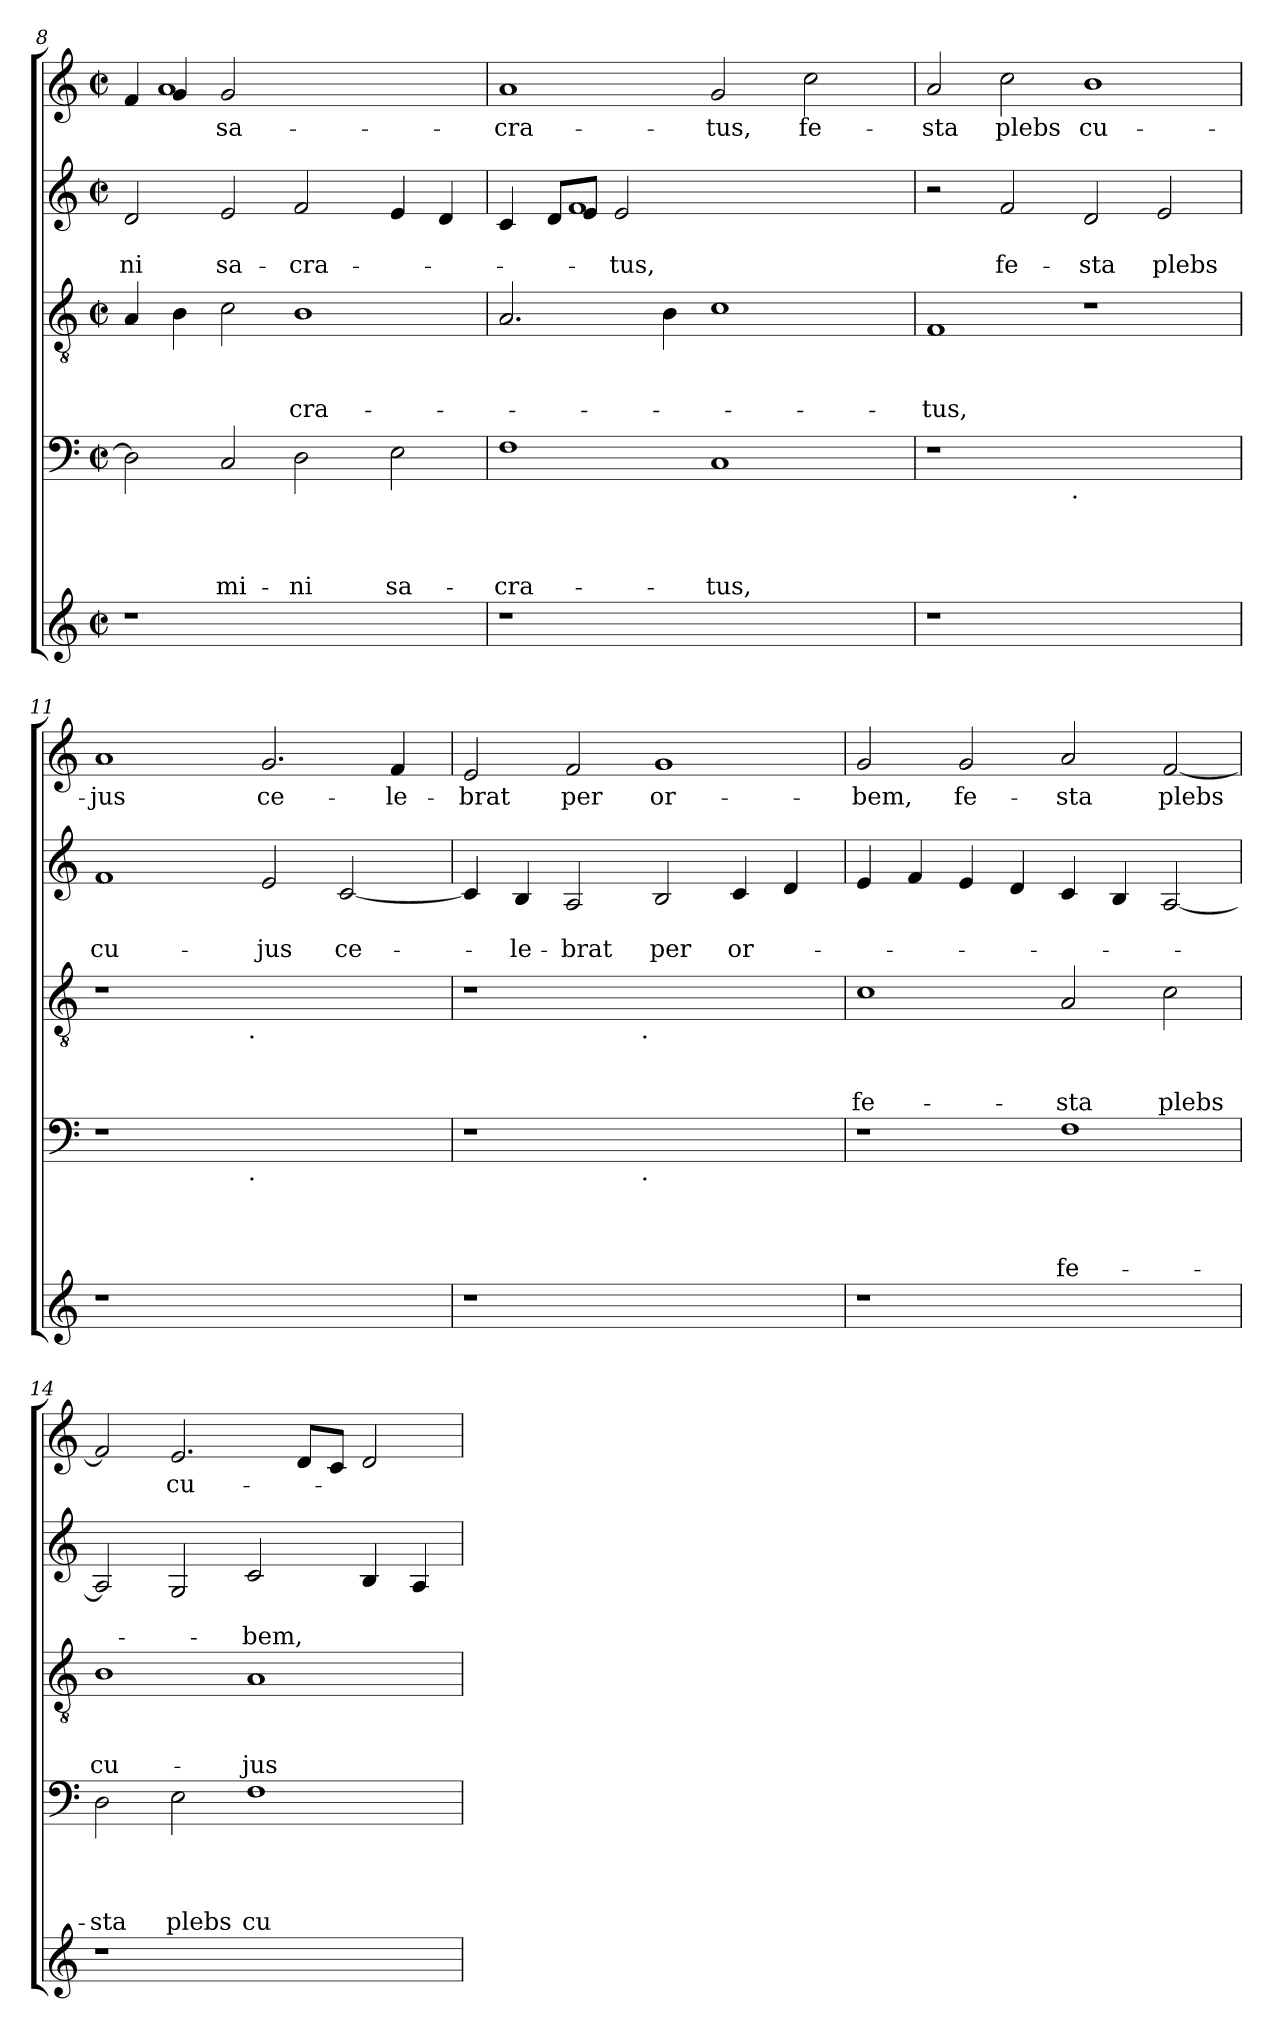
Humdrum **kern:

**kern	**kern	**text	**text	**text	**text	**kern	**text	**text	**text	**kern	**text	**text	**kern	**text
*part5	*part4	*part4	*part4	*part4	*part4	*part3	*part3	*part3	*part3	*part2	*part2	*part2	*part1	*part1
*staff5	*staff4	*staff4	*staff4	*staff4	*staff4	*staff3	*staff3	*staff3	*staff3	*staff2	*staff2	*staff2	*staff1	*staff1
*clefG2	*clefF4	*	*	*	*	*clefGv2	*	*	*	*clefG2	*	*	*clefG2	*
*k[]	*k[]	*	*	*	*	*k[]	*	*	*	*k[]	*	*	*k[]	*
*C:	*C:	*	*	*	*	*C:	*	*	*	*C:	*	*	*C:	*
*M2/2	*M2/2	*	*	*	*	*M2/2	*	*	*	*M2/2	*	*	*M2/2	*
*met(c|)	*met(c|)	*	*	*	*	*met(c|)	*	*	*	*met(c|)	*	*	*met(c|)	*
=8	=8	=8	=8	=8	=8	=8	=8	=8	=8	=8	=8	=8	=8	=8
!	!	!	!	!	!	!	!	!	!	!	!	!LO:LY:b	!	!
*	*	*	*	*	*	*	*	*	*	*	*	*	*^	*
1r	2D\]	.	.	.	.	4A/	.	.	.	2d/	.	-ni	4f/	4ryy	.
.	.	.	.	.	.	4B\	.	.	.	.	.	.	4g/	1a	.
!	!	!	!	!	!LO:LY:b	!	!	!	!	!	!	!LO:LY:b	!	!	!LO:LY:b
.	2C/	.	.	.	-mi-	2c\	.	.	.	2e/	.	sa-	2g/	.	sa-
!	!	!	!	!	!LO:LY:b:rj	!	!	!	!LO:LY:b	!	!	!LO:LY:b:rj	!	!	!
1ryy	2D\	.	.	.	-ni	1B	.	.	-cra-	2f/	.	-cra-	2.ryy	.	.
.	.	.	.	.	.	.	.	.	.	.	.	.	.	2.ryy	.
!	!	!	!	!	!LO:LY:b	!	!	!	!	!	!	!	!	!	!
.	2E\	.	.	.	sa-	.	.	.	.	4e/	.	.	.	.	.
.	.	.	.	.	.	.	.	.	.	4d/	.	.	4ryy	.	.
*	*	*	*	*	*	*	*	*	*	*	*	*	*v	*v	*
=9	=9	=9	=9	=9	=9	=9	=9	=9	=9	=9	=9	=9	=9	=9
!	!	!	!	!	!LO:LY:b	!	!	!	!	!	!	!	!	!LO:LY:b
*	*	*	*	*	*	*	*	*	*	*^	*	*	*	*
1r	1F	.	.	.	-cra-	2.A/	.	.	.	4c/	4.ryy	.	.	1a	-cra-
.	.	.	.	.	.	.	.	.	.	8d/L	.	.	.	.	.
.	.	.	.	.	.	.	.	.	.	8e/J	1f	.	.	.	.
!	!	!	!	!	!	!	!	!	!	!	!	!	!LO:LY:b	!	!
.	.	.	.	.	.	.	.	.	.	2e/	.	.	-tus,	.	.
.	.	.	.	.	.	4B\	.	.	.	.	.	.	.	.	.
!	!	!	!	!	!LO:LY:b	!	!	!	!	!	!	!	!	!	!LO:LY:b
1ryy	1C	.	.	.	-tus,	1c	.	.	.	2ryy	.	.	.	2g/	-tus,
.	.	.	.	.	.	.	.	.	.	.	2ryy	.	.	.	.
!	!	!	!	!	!	!	!	!	!	!	!	!	!	!	!LO:LY:b
.	.	.	.	.	.	.	.	.	.	8ryy	.	.	.	2cc\	fe-
.	.	.	.	.	.	.	.	.	.	4.ryy	.	.	.	.	.
.	.	.	.	.	.	.	.	.	.	.	8ryy	.	.	.	.
=10	=10	=10	=10	=10	=10	=10	=10	=10	=10	=10	=10	=10	=10	=10	=10
!	!	!	!	!	!	!	!	!	!LO:LY:b	!	!	!	!	!	!LO:LY:b
*	*^	*	*	*	*	*	*	*	*	*v	*v	*	*	*	*
1r	1r	2ryy	.	.	.	.	1F	.	.	-tus,	2r	.	.	2a/	-sta
!	!	!	!	!	!	!	!	!	!	!	!	!	!LO:LY:b	!	!LO:LY:b
.	.	4...ryy	.	.	.	.	.	.	.	.	2f/	.	fe-	2cc\	plebs
!	!	!LO:TX:b:t=.	!	!	!	!	!	!	!	!	!	!	!	!	!
.	.	1ryy	.	.	.	.	.	.	.	.	.	.	.	.	.
!	!	!	!	!	!	!	!	!	!	!	!	!	!LO:LY:b	!	!LO:LY:b
1ryy	1ryy	.	.	.	.	.	1r	.	.	.	2d/	.	-sta	1b	cu-
!	!	!	!	!	!	!	!	!	!	!	!	!	!LO:LY:b	!	!
.	.	.	.	.	.	.	.	.	.	.	2e/	.	plebs	.	.
.	.	32ryy	.	.	.	.	.	.	.	.	.	.	.	.	.
=11	=11	=11	=11	=11	=11	=11	=11	=11	=11	=11	=11	=11	=11	=11	=11
!	!	!	!	!	!	!	!	!	!	!	!	!	!LO:LY:b	!	!LO:LY:b
*	*	*	*	*	*	*	*^	*	*	*	*	*	*	*	*
1r	1r	2ryy	.	.	.	.	1r	2ryy	.	.	.	1f	.	cu-	1a	-jus
.	.	4...ryy	.	.	.	.	.	4...ryy	.	.	.	.	.	.	.	.
!	!	!	!	!	!	!	!	!LO:TX:b:t=.	!	!	!	!	!	!	!	!
!	!	!LO:TX:b:t=.	!	!	!	!	!	!	!	!	!	!	!	!	!	!
.	.	1ryy	.	.	.	.	.	1ryy	.	.	.	.	.	.	.	.
!	!	!	!	!	!	!	!	!	!	!	!	!	!	!LO:LY:b	!	!LO:LY:b
1ryy	1ryy	.	.	.	.	.	1ryy	.	.	.	.	2e/	.	-jus	2.g/	ce-
!	!	!	!	!	!	!	!	!	!	!	!	!	!	!LO:LY:b	!	!
.	.	.	.	.	.	.	.	.	.	.	.	[<2c/	.	ce-	.	.
!	!	!	!	!	!	!	!	!	!	!	!	!	!	!	!	!LO:LY:b
.	.	.	.	.	.	.	.	.	.	.	.	.	.	.	4f/	-le-
.	.	32ryy	.	.	.	.	.	32ryy	.	.	.	.	.	.	.	.
=12	=12	=12	=12	=12	=12	=12	=12	=12	=12	=12	=12	=12	=12	=12	=12	=12
!	!	!	!	!	!	!	!	!	!	!	!	!	!	!	!	!LO:LY:b
1r	1r	2ryy	.	.	.	.	1r	2ryy	.	.	.	4c/]	.	.	2e/	-brat
!	!	!	!	!	!	!	!	!	!	!	!	!	!	!LO:LY:b	!	!
.	.	.	.	.	.	.	.	.	.	.	.	4B/	.	-le-	.	.
!	!	!	!	!	!	!	!	!	!	!	!	!	!	!LO:LY:b	!	!LO:LY:b
.	.	4...ryy	.	.	.	.	.	4...ryy	.	.	.	2A/	.	-brat	2f/	per
!	!	!	!	!	!	!	!	!LO:TX:b:t=.	!	!	!	!	!	!	!	!
!	!	!LO:TX:b:t=.	!	!	!	!	!	!	!	!	!	!	!	!	!	!
.	.	1ryy	.	.	.	.	.	1ryy	.	.	.	.	.	.	.	.
!	!	!	!	!	!	!	!	!	!	!	!	!	!	!LO:LY:b	!	!LO:LY:b
1ryy	1ryy	.	.	.	.	.	1ryy	.	.	.	.	2B/	.	per	1g	or-
!	!	!	!	!	!	!	!	!	!	!	!	!	!	!LO:LY:b	!	!
.	.	.	.	.	.	.	.	.	.	.	.	4c/	.	or-	.	.
.	.	.	.	.	.	.	.	.	.	.	.	4d/	.	.	.	.
.	.	32ryy	.	.	.	.	.	32ryy	.	.	.	.	.	.	.	.
!!LO:LB:g=z
=13	=13	=13	=13	=13	=13	=13	=13	=13	=13	=13	=13	=13	=13	=13	=13	=13
!	!	!	!	!	!	!	!	!	!	!	!LO:LY:b	!	!	!	!	!LO:LY:b
*	*v	*v	*	*	*	*	*	*	*	*	*	*	*	*	*	*
*	*	*	*	*	*	*v	*v	*	*	*	*	*	*	*	*
1r	1r	.	.	.	.	1c	.	.	fe-	4e/	.	.	2g/	-bem,
.	.	.	.	.	.	.	.	.	.	4f/	.	.	.	.
!	!	!	!	!	!	!	!	!	!	!	!	!	!	!LO:LY:b
.	.	.	.	.	.	.	.	.	.	4e/	.	.	2g/	fe-
.	.	.	.	.	.	.	.	.	.	4d/	.	.	.	.
!	!	!	!	!	!LO:LY:b	!	!	!	!LO:LY:b	!	!	!	!	!LO:LY:b
1ryy	1F	.	.	.	fe-	2A/	.	.	-sta	4c/	.	.	2a/	-sta
.	.	.	.	.	.	.	.	.	.	4B/	.	.	.	.
!	!	!	!	!	!	!	!	!	!LO:LY:b	!	!	!	!	!LO:LY:b
.	.	.	.	.	.	2c\	.	.	plebs	[<2A/	.	.	[<2f/	plebs
=14	=14	=14	=14	=14	=14	=14	=14	=14	=14	=14	=14	=14	=14	=14
!	!	!	!	!	!LO:LY:b	!	!	!	!LO:LY:b	!	!	!	!	!
1r	2D\	.	.	.	-sta	1B	.	.	cu-	2A/]	.	.	2f/]	.
!	!	!	!	!	!LO:LY:b	!	!	!	!	!	!	!	!	!LO:LY:b
.	2E\	.	.	.	plebs	.	.	.	.	2G/	.	.	2.e/	cu-
!	!	!	!	!	!LO:LY:b	!	!	!	!LO:LY:b	!	!	!LO:LY:b	!	!
1ryy	1F	.	.	.	cu-	1A	.	.	-jus	2c/	.	-bem,	.	.
.	.	.	.	.	.	.	.	.	.	.	.	.	8d/L	.
.	.	.	.	.	.	.	.	.	.	.	.	.	8c/J	.
.	.	.	.	.	.	.	.	.	.	4B/	.	.	2d/	.
.	.	.	.	.	.	.	.	.	.	4A/	.	.	.	.
=	=	=	=	=	=	=	=	=	=	=	=	=	=	=
*-	*-	*-	*-	*-	*-	*-	*-	*-	*-	*-	*-	*-	*-	*-
